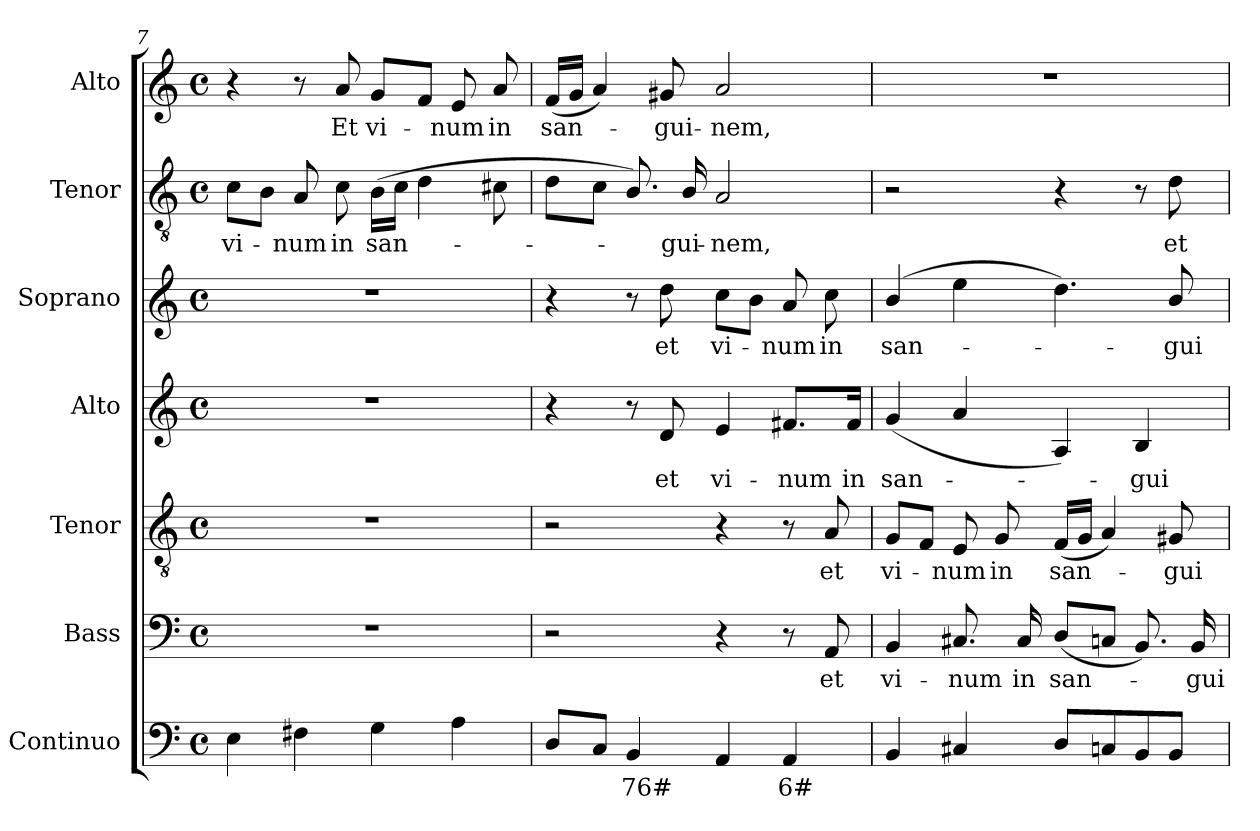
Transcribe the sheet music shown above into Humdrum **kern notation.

**kern	**text	**kern	**text	**kern	**text	**kern	**text	**kern	**text	**kern	**text	**kern	**text
*part7	*part7	*part6	*part6	*part5	*part5	*part4	*part4	*part3	*part3	*part2	*part2	*part1	*part1
*staff7	*staff7	*staff6	*staff6	*staff5	*staff5	*staff4	*staff4	*staff3	*staff3	*staff2	*staff2	*staff1	*staff1
*I"Continuo	*	*I"Bass	*	*I"Tenor	*	*I"Alto	*	*I"Soprano	*	*I"Tenor	*	*I"Alto	*
*I'Cont.	*	*I'B.	*	*I'T.	*	*I'A.	*	*I'S.	*	*I'T.	*	*I'A.	*
*clefF4	*	*clefF4	*	*clefGv2	*	*clefG2	*	*clefG2	*	*clefGv2	*	*clefG2	*
*	*	*	*	*ITrd7c12	*	*	*	*	*	*ITrd7c12	*	*	*
*k[]	*	*k[]	*	*k[]	*	*k[]	*	*k[]	*	*k[]	*	*k[]	*
*C:	*	*C:	*	*C:	*	*C:	*	*C:	*	*C:	*	*C:	*
*M4/4	*	*M4/4	*	*M4/4	*	*M4/4	*	*M4/4	*	*M4/4	*	*M4/4	*
*met(c)	*	*met(c)	*	*met(c)	*	*met(c)	*	*met(c)	*	*met(c)	*	*met(c)	*
=7	=7	=7	=7	=7	=7	=7	=7	=7	=7	=7	=7	=7	=7
!	!	!	!	!	!	!	!	!	!	!	!LO:LY:b:color=#000000	!	!
4Ei\	.	1r	.	1r	.	1r	.	1r	.	8Ci\L	vi-	4r	.
.	.	.	.	.	.	.	.	.	.	8BBi\J	.	.	.
!	!	!	!	!	!	!	!	!	!	!	!LO:LY:b:color=#000000	!	!
4F#Xi\	.	.	.	.	.	.	.	.	.	8AAi/	-num	8r	.
!	!	!	!	!	!	!	!	!	!	!	!LO:LY:b:color=#000000	!	!
!	!	!	!	!	!	!	!	!	!	!	!	!	!LO:LY:b:color=#000000
.	.	.	.	.	.	.	.	.	.	8Ci\	in	8ai/	Et
!	!	!	!	!	!	!	!	!	!	!	!LO:LY:b:color=#000000	!	!
!	!	!	!	!	!	!	!	!	!	!	!	!	!LO:LY:b:color=#000000
4Gi\	.	.	.	.	.	.	.	.	.	(16BBi\LL	san-	8gi/L	vi-
.	.	.	.	.	.	.	.	.	.	16Ci\JJ	.	.	.
.	.	.	.	.	.	.	.	.	.	4Di\	.	8fi/J	.
!	!	!	!	!	!	!	!	!	!	!	!	!	!LO:LY:b:color=#000000
4Ai\	.	.	.	.	.	.	.	.	.	.	.	8ei/	-num
!	!	!	!	!	!	!	!	!	!	!	!	!	!LO:LY:b:color=#000000
.	.	.	.	.	.	.	.	.	.	8C#Xi\	.	8ai/	in
=8	=8	=8	=8	=8	=8	=8	=8	=8	=8	=8	=8	=8	=8
!	!	!	!	!	!	!	!	!	!	!	!	!	!LO:LY:b:color=#000000
8Di/L	.	2r	.	2r	.	4r	.	4r	.	8Di\L	.	(16fi/LL	san-
.	.	.	.	.	.	.	.	.	.	.	.	16gi/JJ	.
8Ci/J	.	.	.	.	.	.	.	.	.	8Ci\J	.	4ai/)	.
!	!LO:LY:b:color=#000000	!	!	!	!	!	!	!	!	!	!	!	!
4BBi/	76#	.	.	.	.	8r	.	8r	.	8.BBi/)	.	.	.
!	!	!	!	!	!	!	!LO:LY:b:color=#000000	!	!	!	!	!	!
!	!	!	!	!	!	!	!	!	!LO:LY:b:color=#000000	!	!	!	!
!	!	!	!	!	!	!	!	!	!	!	!	!	!LO:LY:b:color=#000000
.	.	.	.	.	.	8di/	et	8ddi\	et	.	.	8g#Xi/	-gui-
!	!	!	!	!	!	!	!	!	!	!	!LO:LY:b:color=#000000	!	!
.	.	.	.	.	.	.	.	.	.	16BBi/	-gui-	.	.
!	!	!	!	!	!	!	!LO:LY:b:color=#000000	!	!	!	!	!	!
!	!	!	!	!	!	!	!	!	!LO:LY:b:color=#000000	!	!	!	!
!	!	!	!	!	!	!	!	!	!	!	!LO:LY:b:color=#000000	!	!
!	!	!	!	!	!	!	!	!	!	!	!	!	!LO:LY:b:color=#000000
4AAi/	.	4r	.	4r	.	4ei/	vi-	8cci\L	vi-	2AAi/	-nem,	2ai/	-nem,
.	.	.	.	.	.	.	.	8bi\J	.	.	.	.	.
!	!LO:LY:b:color=#000000	!	!	!	!	!	!	!	!	!	!	!	!
!	!	!	!	!	!	!	!LO:LY:b:color=#000000	!	!	!	!	!	!
!	!	!	!	!	!	!	!	!	!LO:LY:b:color=#000000	!	!	!	!
4AAi/	6#	8r	.	8r	.	8.f#Xi/L	-num	8ai/	-num	.	.	.	.
!	!	!	!LO:LY:b:color=#000000	!	!	!	!	!	!	!	!	!	!
!	!	!	!	!	!LO:LY:b:color=#000000	!	!	!	!	!	!	!	!
!	!	!	!	!	!	!	!	!	!LO:LY:b:color=#000000	!	!	!	!
.	.	8AAi/	et	8AAi/	et	.	.	8cci\	in	.	.	.	.
!	!	!	!	!	!	!	!LO:LY:b:color=#000000	!	!	!	!	!	!
.	.	.	.	.	.	16f#i/Jk	in	.	.	.	.	.	.
!!LO:PB:g=z
=9	=9	=9	=9	=9	=9	=9	=9	=9	=9	=9	=9	=9	=9
!	!	!	!LO:LY:b:color=#000000	!	!	!	!	!	!	!	!	!	!
!	!	!	!	!	!LO:LY:b:color=#000000	!	!	!	!	!	!	!	!
!	!	!	!	!	!	!	!LO:LY:b:color=#000000	!	!	!	!	!	!
!	!	!	!	!	!	!	!	!	!LO:LY:b:color=#000000	!	!	!	!
4BBi/	.	4BBi/	vi-	8GGi/L	vi-	(4gi/	san-	(4bi/	san-	2r	.	1r	.
.	.	.	.	8FFi/J	.	.	.	.	.	.	.	.	.
!	!	!	!LO:LY:b:color=#000000	!	!	!	!	!	!	!	!	!	!
!	!	!	!	!	!LO:LY:b:color=#000000	!	!	!	!	!	!	!	!
4C#Xi/	.	8.C#Xi/	-num	8EEi/	-num	4ai/	.	4eei\	.	.	.	.	.
!	!	!	!	!	!LO:LY:b:color=#000000	!	!	!	!	!	!	!	!
.	.	.	.	8GGi/	in	.	.	.	.	.	.	.	.
!	!	!	!LO:LY:b:color=#000000	!	!	!	!	!	!	!	!	!	!
.	.	16C#i/	in	.	.	.	.	.	.	.	.	.	.
!	!	!	!LO:LY:b:color=#000000	!	!	!	!	!	!	!	!	!	!
!	!	!	!	!	!LO:LY:b:color=#000000	!	!	!	!	!	!	!	!
8Di/L	.	(8Di/L	san-	(16FFi/LL	san-	4Ai/)	.	4.ddi\)	.	4r	.	.	.
.	.	.	.	16GGi/JJ	.	.	.	.	.	.	.	.	.
8Ci/	.	8Ci/J	.	4AAi/)	.	.	.	.	.	.	.	.	.
!	!	!	!	!	!	!	!LO:LY:b:color=#000000	!	!	!	!	!	!
8BBi/	.	8.BBi/)	.	.	.	4Bi/	-gui-	.	.	8r	.	.	.
!	!	!	!	!	!LO:LY:b:color=#000000	!	!	!	!	!	!	!	!
!	!	!	!	!	!	!	!	!	!LO:LY:b:color=#000000	!	!	!	!
!	!	!	!	!	!	!	!	!	!	!	!LO:LY:b:color=#000000	!	!
8BBi/J	.	.	.	8GG#Xi/	-gui-	.	.	8bi/	-gui-	8Di\	et	.	.
!	!	!	!LO:LY:b:color=#000000	!	!	!	!	!	!	!	!	!	!
.	.	16BBi/	-gui-	.	.	.	.	.	.	.	.	.	.
=	=	=	=	=	=	=	=	=	=	=	=	=	=
*-	*-	*-	*-	*-	*-	*-	*-	*-	*-	*-	*-	*-	*-
